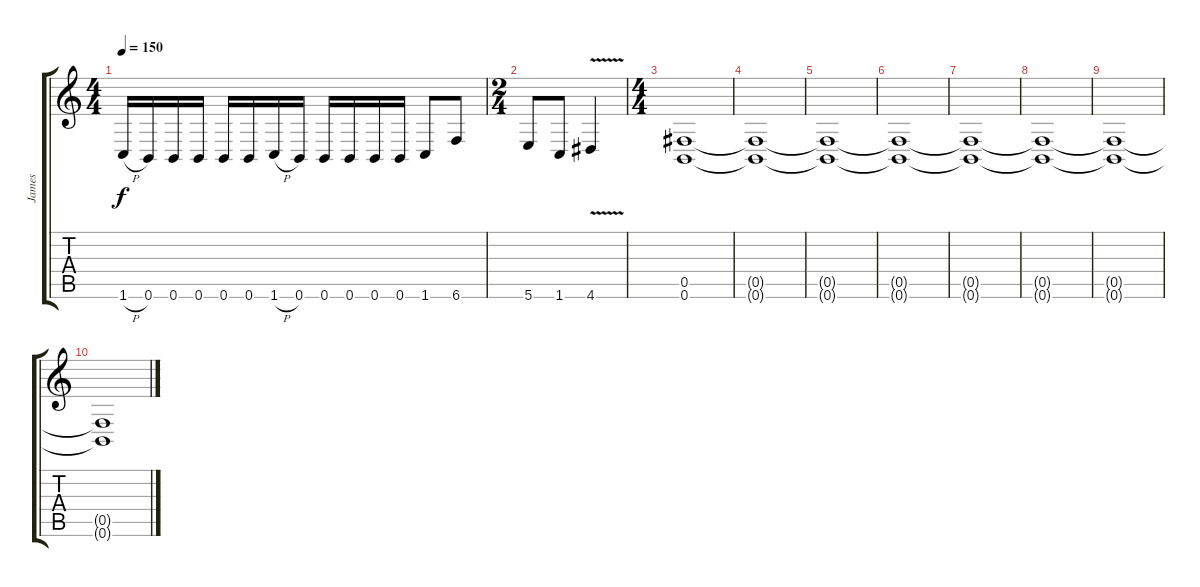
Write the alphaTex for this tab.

\track ("James" "James") {instrument distortionguitar}
\staff {score tabs}
\tuning (Db4 Ab3 E3 B2 Gb2 B1) {hide}
\ts (4 4)
\tempo 150
\clef g2
\ks c
1.6{h}.16{dy f} 0.6.16 0.6.16 0.6.16 0.6.16 0.6.16 1.6{h}.16 0.6.16 0.6.16 0.6.16 0.6.16 0.6.16 1.6.8 6.6.8 |
\ts (2 4)
5.6.8 1.6.8 4.6{v}.4 |
\ts (4 4)
(0.5 0.6).1 |
(0.5{t} 0.6{t}).1 |
(0.5{t} 0.6{t}).1 |
(0.5{t} 0.6{t}).1 |
(0.5{t} 0.6{t}).1 |
(0.5{t} 0.6{t}).1{volume 0} |
(0.5{t} 0.6{t}).1 |
(0.5{t} 0.6{t}).1
